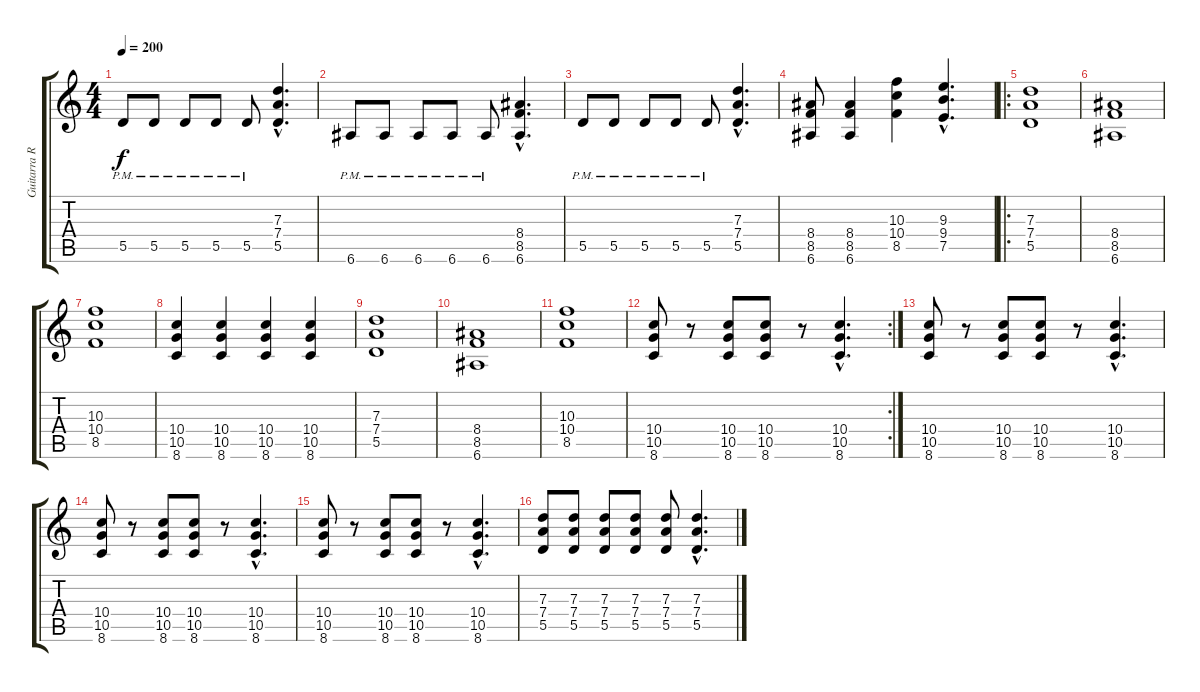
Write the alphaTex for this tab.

\track ("Guitarra Rítmica" "Guitarra R") {instrument electricguitarclean}
\staff {score tabs}
\tuning (E4 B3 G3 D3 A2 E2) {hide}
\ts (4 4)
\tempo 200
\clef g2
\ks c
5.5{pm}.8{dy f} 5.5{pm}.8 5.5{pm}.8 5.5{pm}.8 5.5{pm}.8 (7.3{hac} 7.4{hac} 5.5{hac}).4{d} |
6.6{pm}.8 6.6{pm}.8 6.6{pm}.8 6.6{pm}.8 6.6{pm}.8 (8.4{hac} 8.5{hac} 6.6{hac}).4{d} |
5.5{pm}.8 5.5{pm}.8 5.5{pm}.8 5.5{pm}.8 5.5{pm}.8 (7.3{hac} 7.4{hac} 5.5{hac}).4{d} |
(8.4 8.5 6.6).8 (8.4 8.5 6.6).4 (10.3 10.4 8.5).4 (9.3{hac} 9.4{hac} 7.5{hac}).4{d} |
\ro
(7.3 7.4 5.5).1 |
(8.4 8.5 6.6).1 |
(10.3 10.4 8.5).1 |
(10.4 10.5 8.6).4 (10.4 10.5 8.6).4 (10.4 10.5 8.6).4 (10.4 10.5 8.6).4 |
(7.3 7.4 5.5).1 |
(8.4 8.5 6.6).1 |
(10.3 10.4 8.5).1 |
\rc 2
(10.4 10.5 8.6).8 r.8 (10.4 10.5 8.6).8 (10.4 10.5 8.6).8 r.8 (10.4{hac} 10.5{hac} 8.6{hac}).4{d} |
(10.4 10.5 8.6).8 r.8 (10.4 10.5 8.6).8 (10.4 10.5 8.6).8 r.8 (10.4{hac} 10.5{hac} 8.6{hac}).4{d} |
(10.4 10.5 8.6).8 r.8 (10.4 10.5 8.6).8 (10.4 10.5 8.6).8 r.8 (10.4{hac} 10.5{hac} 8.6{hac}).4{d} |
(10.4 10.5 8.6).8 r.8 (10.4 10.5 8.6).8 (10.4 10.5 8.6).8 r.8 (10.4{hac} 10.5{hac} 8.6{hac}).4{d} |
(7.3 7.4 5.5).8 (7.3 7.4 5.5).8 (7.3 7.4 5.5).8 (7.3 7.4 5.5).8 (7.3 7.4 5.5).8 (7.3{hac} 7.4{hac} 5.5{hac}).4{d}
